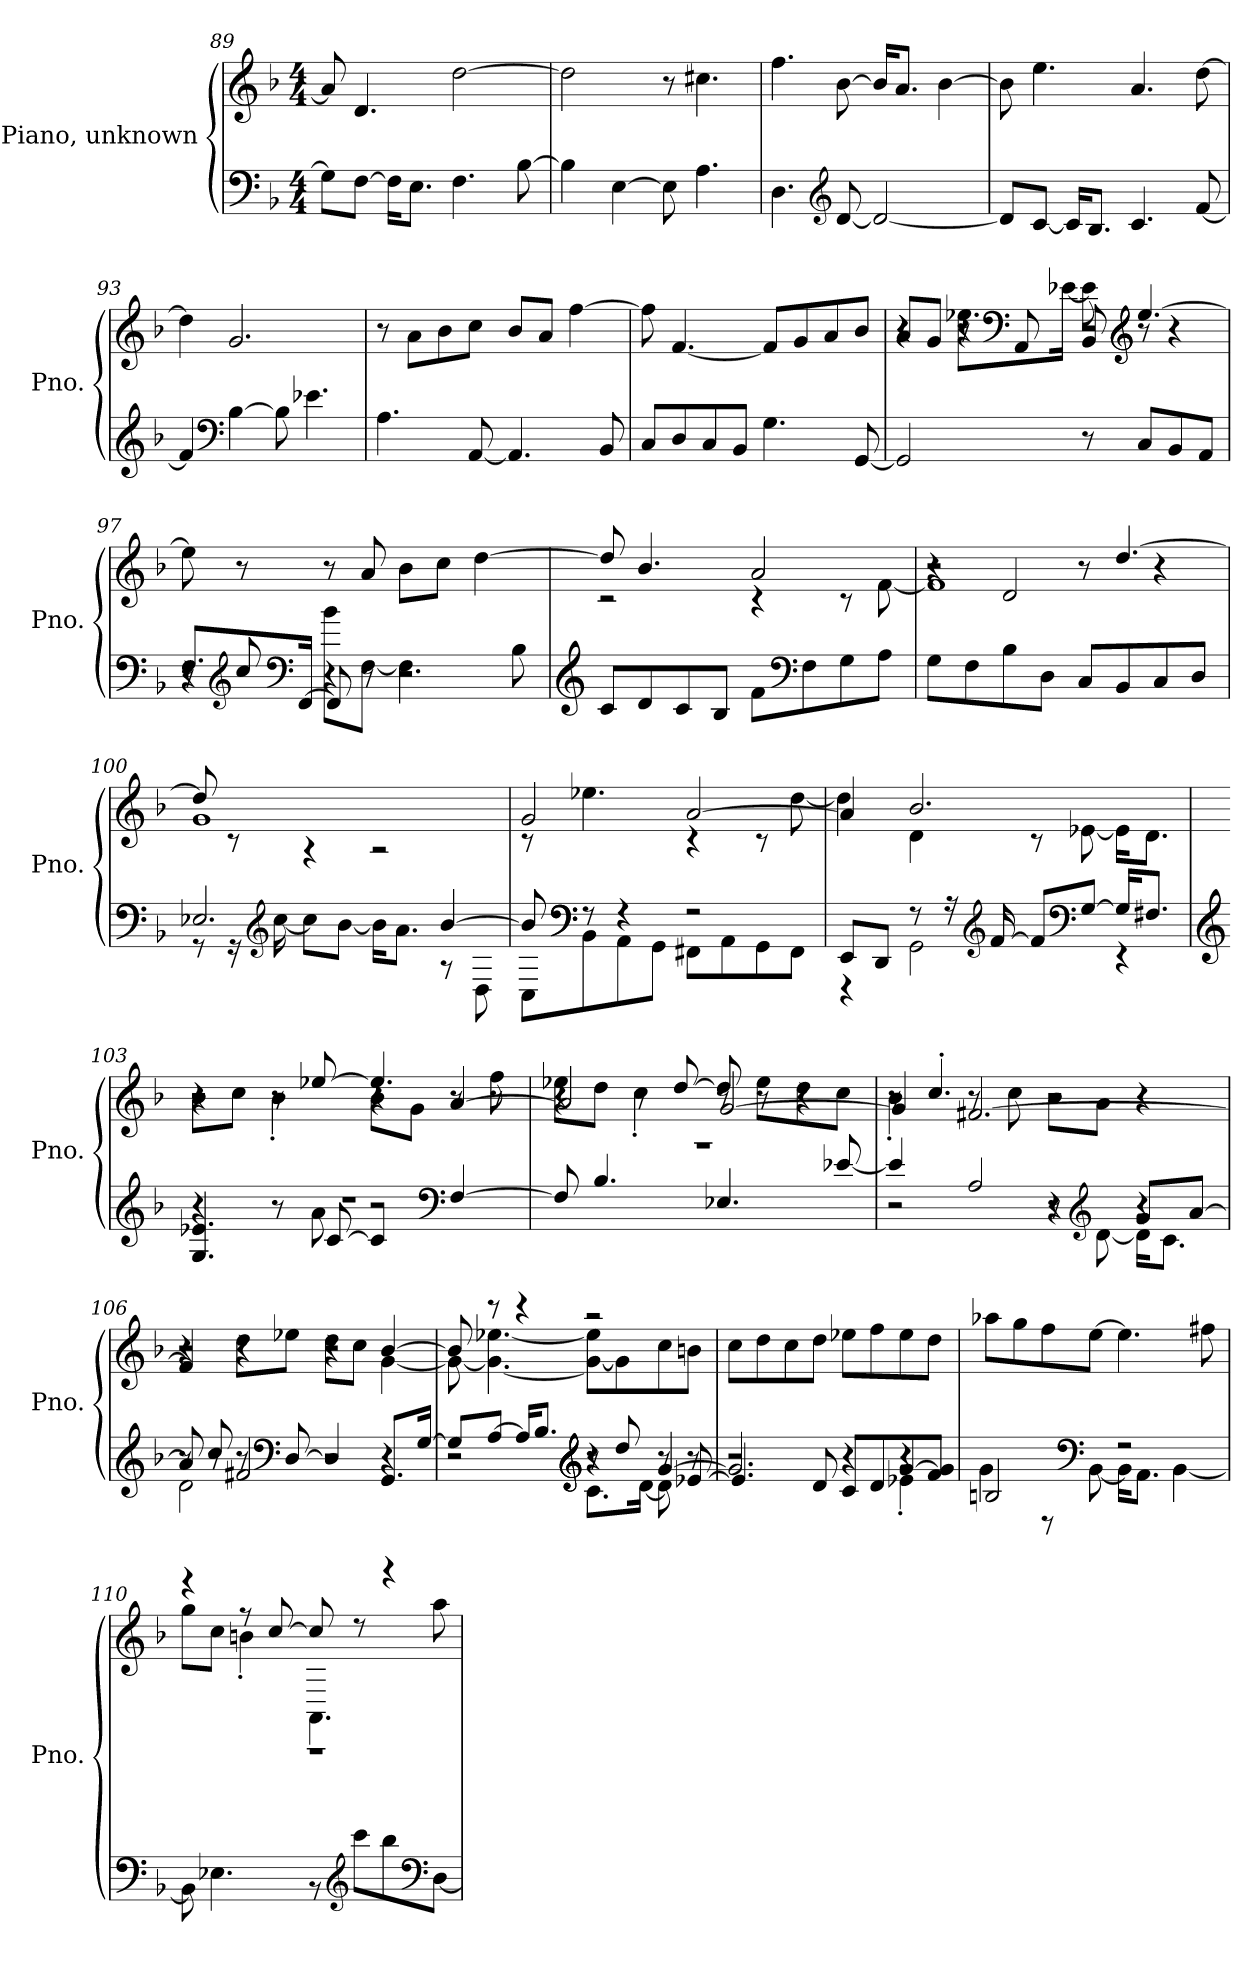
**kern	**kern
*part1	*part1
*staff2	*staff1
*I"Piano, unknown	*
*I'Pno.	*
*clefF4	*clefG2
*k[b-]	*k[b-]
*M4/4	*M4/4
=89	=89
8G\L]	8a/]
[8F\J	4.d/
16F\KL]	.
8.E\J	.
4.F\	[2dd\
[8B-\	.
!!LO:PB:g=z
=90	=90
4B-\]	2dd\]
[4E\	.
8E\]	8r
4.A\	4.cc#X\
=91	=91
4.D\	4.ff\
*clefG2	*
[8d/	[8b-\
2d/_	16b-/KL]
.	8.a/J
.	[4b-\
=92	=92
8d/L]	8b-\]
[8c/J	4.ee\
16c/KL]	.
8.B-/J	.
4.c/	4.a/
[8f/	[8dd\
=93	=93
4f/]	4dd\]
*clefF4	*
[4B-\	2.g/
8B-\]	.
4.e-X\	.
=94	=94
4.A\	8r
.	8a\L
.	8b-\
[8AA/	8cc\J
4.AA/]	8b-/L
.	8a/J
.	[4ff\
8BB-/	.
!!LO:LB:g=z
=95	=95
8C/L	8ff\]
8D/	[4.f/
8C/	.
8BB-/J	.
4.G\	8f/L]
.	8g/
.	8a/
[8GG/	8b-/J
=96	=96
*	*^
*	*	*^
2GG/]	8a/L	4r	4r
.	8g/J	.	.
.	4r	8.ee-X\L	8r
*	*clefF4	*	*
.	.	.	8AA/
.	.	[16e-X\Jk	.
8r	8BB-/	8e-\]	2r
*	*clefG2	*	*
8C/L	[4.ee-/	8r	.
8BB-/	.	4r	.
8AA/J	.	.	.
*	*v	*v	*v
=97	=97
*^	*
*	*^	*
8r	4r	8.F/L	8ee-\]
*clefG2	*	*	*
8cc/	.	.	8r
*clefF4	*	*	*
.	.	[16FF/Jk	.
4r	8b-\L	8FF/]	8r
.	[8F\J	8r	8a/
2r	4.F\]	2r	8b-\L
.	.	.	8cc\J
.	.	.	[4dd\
.	8B-\	.	.
*v	*v	*v	*
!!LO:LB:g=z
=98	=98
*clefG2	*
*	*^
8c/L	8dd/]	2r
8d/	4.b-/	.
8c/	.	.
8B-/J	.	.
8f\L	2a/	4r
*clefF4	*	*
8F\	.	.
8G\	.	8r
8A\J	.	[8f\
=99	=99	=99
*	*	*^
8G\L	4r	1f]	2r
8F\	.	.	.
8B-\	2d/	.	.
8D\J	.	.	.
8C/L	.	.	8r
8BB-/	.	.	[4.dd/
8C/	4r	.	.
8D/J	.	.	.
*	*	*v	*v
=100	=100	=100
*^	*	*
2.E-X/	8r	1g	8dd/]
.	16r	.	8r
*clefG2	*	*	*
.	[16cc\	.	.
.	8cc\L]	.	4r
.	[8b-\J	.	.
.	16b-\KL]	.	2r
.	8.a\J	.	.
[4b-/	8r	.	.
.	8D\	.	.
=101	=101	=101	=101
8b-/]	8C\L	2g/	8r
*clefF4	*	*	*
8r	8BB-\	.	4.ee-X\
4r	8AA\	.	.
.	8GG\J	.	.
2r	8FF#X\L	[2a/	4r
.	8AA\	.	.
.	8GG\	.	8r
.	8FF#\J	.	[8dd\
!!LO:LB:g=z	!!
=102	=102	=102	=102
8EE/L	4r	4a/]	4dd\]
8DD/J	.	.	.
8r	2GG\	2.b-/	4d\
16r	.	.	.
*clefG2	*	*	*
[16f/	.	.	.
8f/L]	.	.	8r
*clefF4	*	*	*
[8G/J	.	.	[8e-X\
16G/KL]	4r	.	16e-\KL]
8.F#X/J	.	.	8.d\J
*v	*v	*	*
*	*v	*v
=103	=103
*clefG2	*
*^	*^
*	*^	*	*^
1r	4r	4.G/ 4.e-X/	4r	8b-\L	2r
.	.	.	.	8cc\J	.
.	8r	.	8r	4b-'\	.
.	8a\	[8c/	[8ee-X/	.	.
.	2r	4c/]	4.ee-/]	8b-\L	4r
.	.	.	.	8g\J	.
*clefF4	*	*	*	*	*
.	.	[4F/	.	8r	[4a/
.	.	.	8r	8ff\	.
*	*v	*v	*	*	*
=104	=104	=104	=104	=104
1r	8F/]	4r	8ee-X\L	2a/]
.	4.B-/	.	8dd\J	.
.	.	8r	4cc'\	.
.	.	[8dd/	.	.
.	4.E-X/	8dd/]	8r	[2g/
.	.	8r	8ee-\L	.
.	.	4r	8dd\	.
.	[8e-X/	.	8cc\J	.
!!LO:LB:g=z	!!	!!
=105	=105	=105	=105	=105
*	*^	*	*	*
2r	2r	4e-/]	8r	4b-'\	4g/]
.	.	.	4.cc'/	.	.
.	.	2A/	.	8r	[2.f#X/
.	.	.	.	8cc\	.
4r	8r	.	2r	8b-\L	.
*clefG2	*	*	*	*	*
.	[8d\	.	.	8a\J	.
8g/L	16d\KL]	4r	.	4r	.
.	8.c\J	.	.	.	.
[8a/J	.	.	.	.	.
=106	=106	=106	=106	=106	=106
8a/]	2d\	8r	2r	4r	4f#/]
8r	.	8cc/	.	.	.
2f#X/	.	8r	.	8dd\L	4r
*clefF4	*	*	*	*	*
.	.	[8D/	.	8ee-X\J	.
.	2r	4D/]	4r	8dd\L	2r
.	.	.	.	8cc\J	.
4r	.	8.GG/L	[4b-/	[4g\	.
.	.	[16G/Jk	.	.	.
*	*	*	*	*v	*v
=107	=107	=107	=107	=107
2r	2r	8G/L]	8b-/]	8g\_
.	.	[8A/J	8r	4.g\_ [4.ee-X\
.	.	16A/KL]	4r	.
.	.	8.B-/J	.	.
*clefG2	*	*	*	*
8r	8.c\L	4r	2r	8g\_ 8ee-\]L
8dd/	.	.	.	8g\]
.	[16d\Jk	.	.	.
[4g/	8d\]	8r	.	8cc\
.	8r	[8e-X/	.	8bn\J
*	*	*	*v	*v
!!LO:LB:g=z
=108	=108	=108	=108
2.g/]	2r	4.e-/]	8cc\L
.	.	.	8dd\
.	.	.	8cc\
.	.	8d/	8dd\J
.	4r	8c/L	8ee-X\L
.	.	8d/	8ff\
4r	4e-X'\	[8g/	8ee-\
.	.	8f/ 8g/]J	8dd\J
*	*v	*v	*
=109	=109	=109
2Bn/	4g\	8aa-X\L
.	.	8gg\
.	8r	8ff\
*clefF4	*	*
.	[8BB-\	[8ee\J
2r	16BB-\KL]	4.ee\]
.	8.AA\J	.
.	[4BB-\	.
.	.	8ff#X\
=110	=110	=110
*	*	*^
1r	8BB-\]	4r	8gg\L
.	4.E-X\	.	8cc\J
.	.	8r	4bn'\
.	.	[8cc/	.
.	8r	8cc/]	4.AA\
*clefG2	*	*	*
.	8ccc\L	8r	.
.	8bb-\	4r	.
*clefF4	*	*	*
.	[8D\J	.	8aa\
*v	*v	*	*
*	*v	*v
=	=
*-	*-
